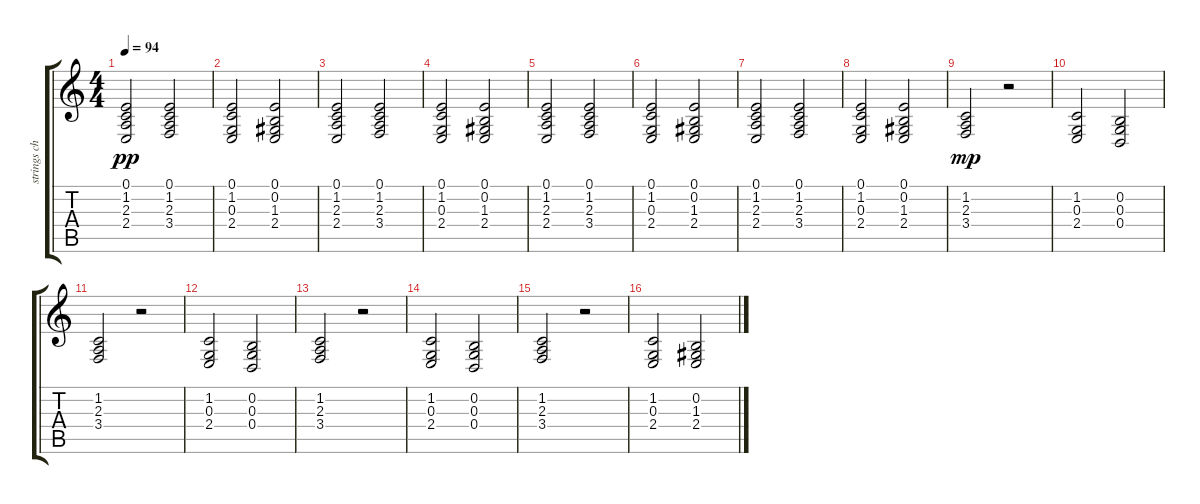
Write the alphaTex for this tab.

\track ("strings chords" "strings ch") {instrument synthstrings1}
\staff {score tabs}
\tuning (E4 B3 G3 D3 A2 E2) {hide}
\ts (4 4)
\tempo 94
\clef g2
\ks c
(0.1 1.2 2.3 2.4).2{dy pp} (0.1 1.2 2.3 3.4).2 |
(0.1 1.2 0.3 2.4).2 (0.1 0.2 1.3 2.4).2 |
(0.1 1.2 2.3 2.4).2 (0.1 1.2 2.3 3.4).2 |
(0.1 1.2 0.3 2.4).2 (0.1 0.2 1.3 2.4).2 |
(0.1 1.2 2.3 2.4).2 (0.1 1.2 2.3 3.4).2 |
(0.1 1.2 0.3 2.4).2 (0.1 0.2 1.3 2.4).2 |
(0.1 1.2 2.3 2.4).2 (0.1 1.2 2.3 3.4).2 |
(0.1 1.2 0.3 2.4).2 (0.1 0.2 1.3 2.4).2 |
(1.2 2.3 3.4).2{dy mp} r.2 |
(1.2 0.3 2.4).2 (0.2 0.3 0.4).2 |
(1.2 2.3 3.4).2 r.2 |
(1.2 0.3 2.4).2 (0.2 0.3 0.4).2 |
(1.2 2.3 3.4).2 r.2 |
(1.2 0.3 2.4).2 (0.2 0.3 0.4).2 |
(1.2 2.3 3.4).2 r.2 |
(1.2 0.3 2.4).2 (0.2 1.3 2.4).2
